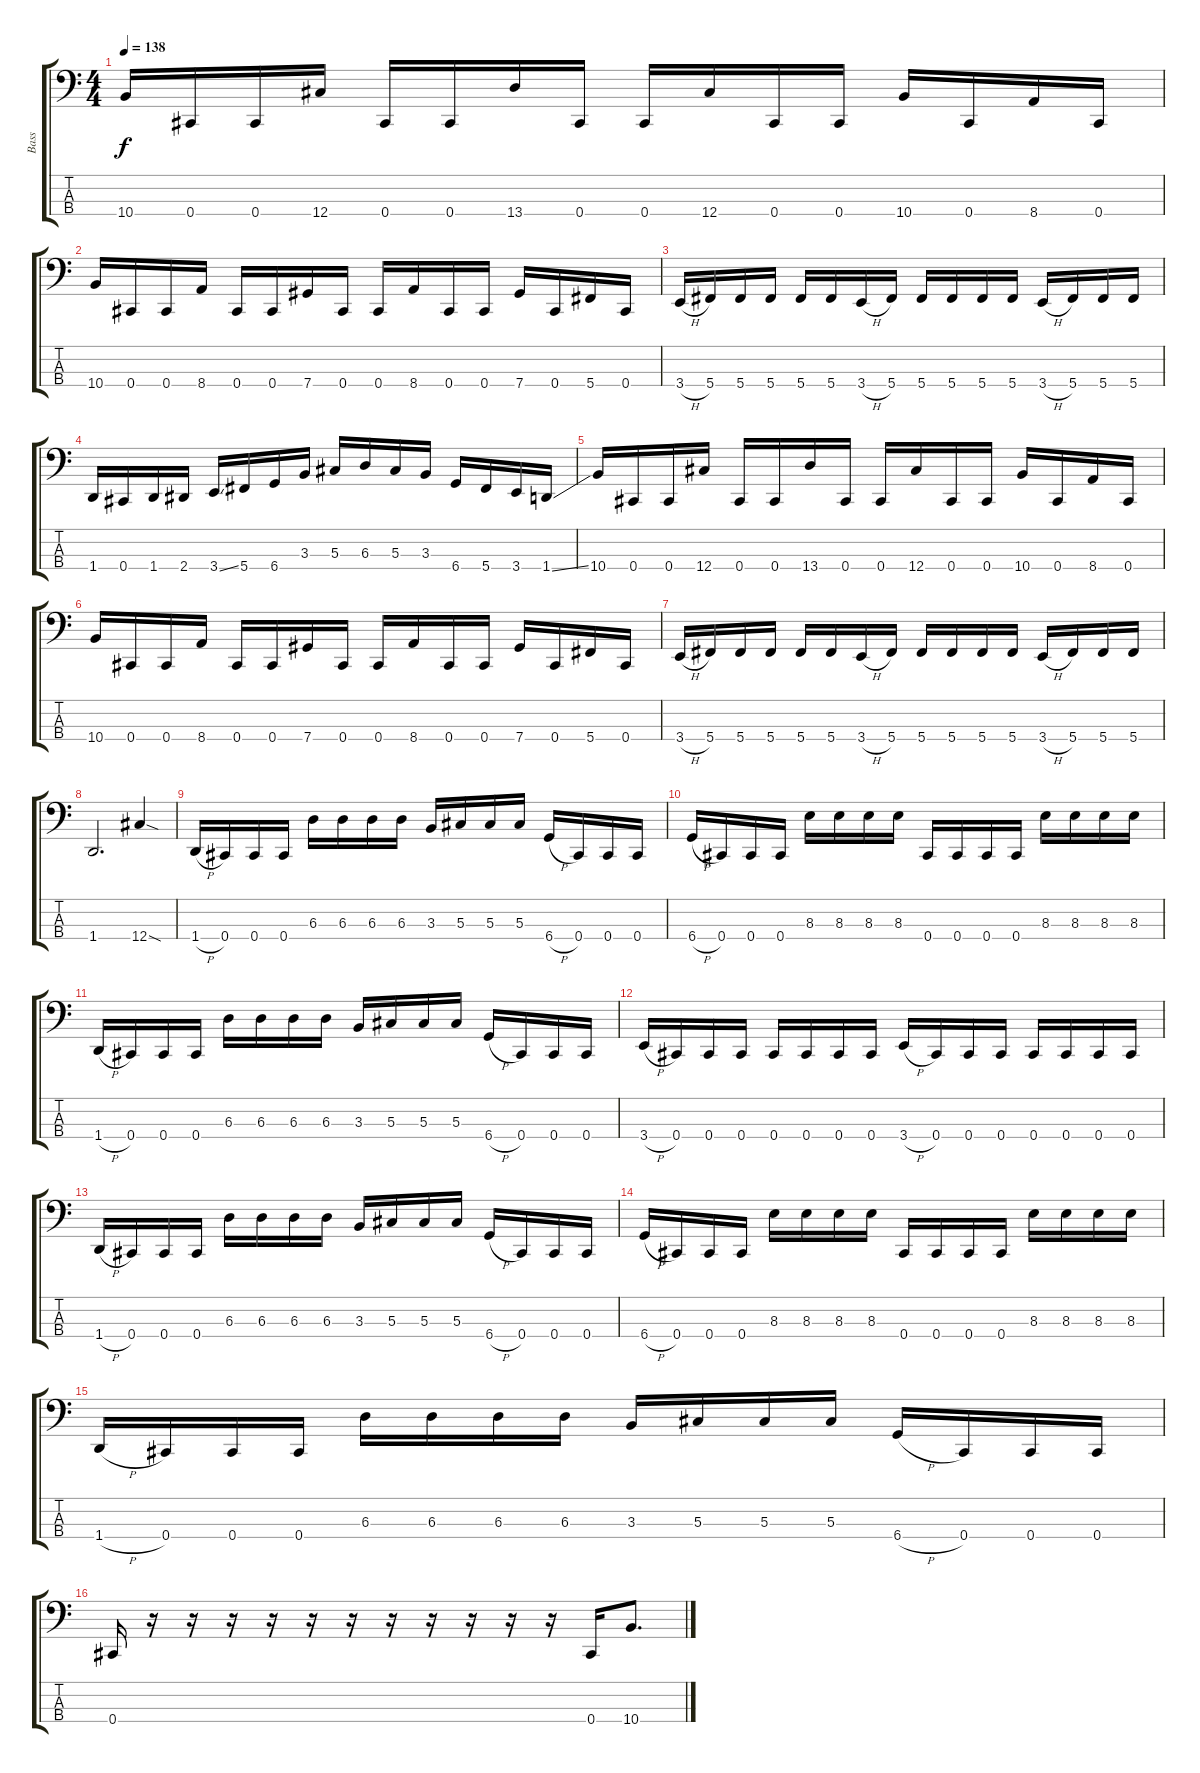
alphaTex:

\track ("Bass" "Bass") {instrument electricbasspick}
\staff {score tabs}
\tuning (Gb2 Db2 Ab1 Db1) {hide}
\ts (4 4)
\tempo 138
\clef f4
\ks c
10.4.16{dy f} 0.4.16 0.4.16 12.4.16 0.4.16 0.4.16 13.4.16 0.4.16 0.4.16 12.4.16 0.4.16 0.4.16 10.4.16 0.4.16 8.4.16 0.4.16 |
10.4.16 0.4.16 0.4.16 8.4.16 0.4.16 0.4.16 7.4.16 0.4.16 0.4.16 8.4.16 0.4.16 0.4.16 7.4.16 0.4.16 5.4.16 0.4.16 |
3.4{h}.16 5.4.16 5.4.16 5.4.16 5.4.16 5.4.16 3.4{h}.16 5.4.16 5.4.16 5.4.16 5.4.16 5.4.16 3.4{h}.16 5.4.16 5.4.16 5.4.16 |
1.4.16 0.4.16 1.4.16 2.4.16 3.4{ss}.16 5.4.16 6.4.16 3.3.16 5.3.16 6.3.16 5.3.16 3.3.16 6.4.16 5.4.16 3.4.16 1.4{ss}.16 |
10.4.16 0.4.16 0.4.16 12.4.16 0.4.16 0.4.16 13.4.16 0.4.16 0.4.16 12.4.16 0.4.16 0.4.16 10.4.16 0.4.16 8.4.16 0.4.16 |
10.4.16 0.4.16 0.4.16 8.4.16 0.4.16 0.4.16 7.4.16 0.4.16 0.4.16 8.4.16 0.4.16 0.4.16 7.4.16 0.4.16 5.4.16 0.4.16 |
3.4{h}.16 5.4.16 5.4.16 5.4.16 5.4.16 5.4.16 3.4{h}.16 5.4.16 5.4.16 5.4.16 5.4.16 5.4.16 3.4{h}.16 5.4.16 5.4.16 5.4.16 |
1.4.2{d} 12.4{sod}.4 |
1.4{h}.16 0.4.16 0.4.16 0.4.16 6.3.16 6.3.16 6.3.16 6.3.16 3.3.16 5.3.16 5.3.16 5.3.16 6.4{h}.16 0.4.16 0.4.16 0.4.16 |
6.4{h}.16 0.4.16 0.4.16 0.4.16 8.3.16 8.3.16 8.3.16 8.3.16 0.4.16 0.4.16 0.4.16 0.4.16 8.3.16 8.3.16 8.3.16 8.3.16 |
1.4{h}.16 0.4.16 0.4.16 0.4.16 6.3.16 6.3.16 6.3.16 6.3.16 3.3.16 5.3.16 5.3.16 5.3.16 6.4{h}.16 0.4.16 0.4.16 0.4.16 |
3.4{h}.16 0.4.16 0.4.16 0.4.16 0.4.16 0.4.16 0.4.16 0.4.16 3.4{h}.16 0.4.16 0.4.16 0.4.16 0.4.16 0.4.16 0.4.16 0.4.16 |
1.4{h}.16 0.4.16 0.4.16 0.4.16 6.3.16 6.3.16 6.3.16 6.3.16 3.3.16 5.3.16 5.3.16 5.3.16 6.4{h}.16 0.4.16 0.4.16 0.4.16 |
6.4{h}.16 0.4.16 0.4.16 0.4.16 8.3.16 8.3.16 8.3.16 8.3.16 0.4.16 0.4.16 0.4.16 0.4.16 8.3.16 8.3.16 8.3.16 8.3.16 |
1.4{h}.16 0.4.16 0.4.16 0.4.16 6.3.16 6.3.16 6.3.16 6.3.16 3.3.16 5.3.16 5.3.16 5.3.16 6.4{h}.16 0.4.16 0.4.16 0.4.16 |
0.4.16 r.16 r.16 r.16 r.16 r.16 r.16 r.16 r.16 r.16 r.16 r.16 0.4.16 10.4.8{d}
